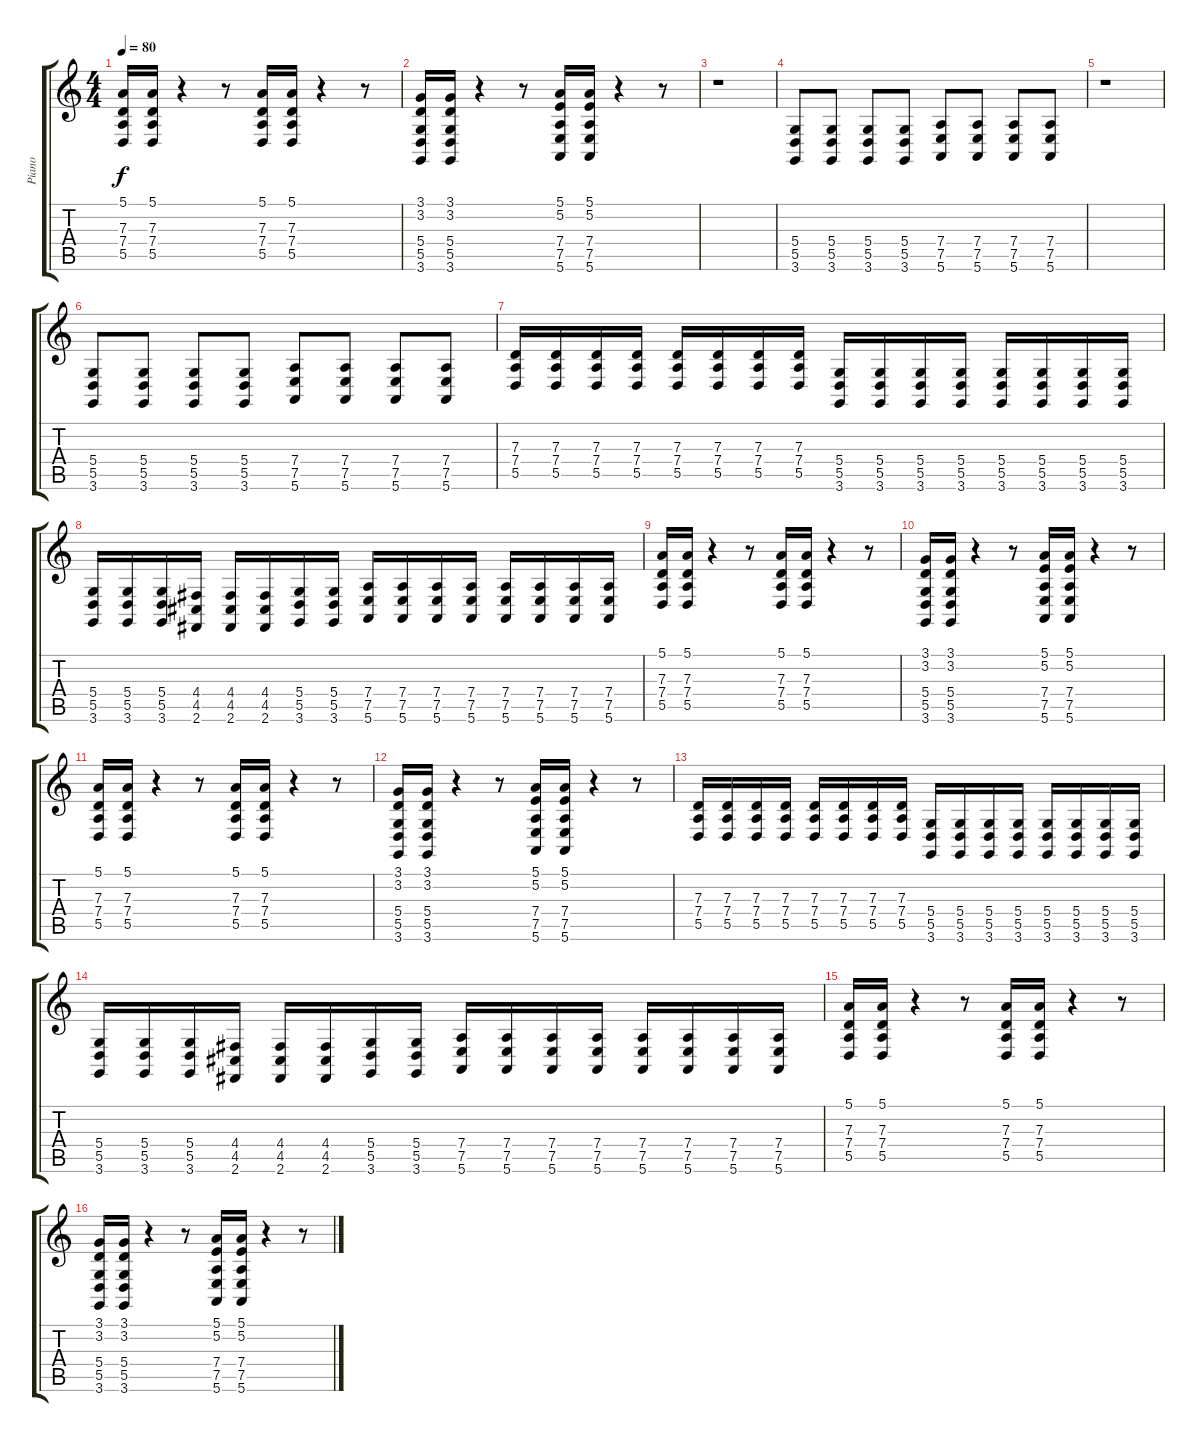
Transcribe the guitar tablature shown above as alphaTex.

\track ("Piano" "Piano") {instrument acousticgrandpiano}
\staff {score tabs}
\tuning (E4 B3 G3 D3 A2 E2) {hide}
\ts (4 4)
\tempo 80
\clef g2
\ks c
(5.1 7.3 7.4 5.5).16{dy f} (5.1 7.3 7.4 5.5).16 r.4 r.8 (5.1 7.3 7.4 5.5).16 (5.1 7.3 7.4 5.5).16 r.4 r.8 |
(3.1 3.2 5.4 5.5 3.6).16 (3.1 3.2 5.4 5.5 3.6).16 r.4 r.8 (5.1 5.2 7.4 7.5 5.6).16 (5.1 5.2 7.4 7.5 5.6).16 r.4 r.8 |
r.1 |
(5.4 5.5 3.6).8 (5.4 5.5 3.6).8 (5.4 5.5 3.6).8 (5.4 5.5 3.6).8 (7.4 7.5 5.6).8 (7.4 7.5 5.6).8 (7.4 7.5 5.6).8 (7.4 7.5 5.6).8 |
r.1 |
(5.4 5.5 3.6).8 (5.4 5.5 3.6).8 (5.4 5.5 3.6).8 (5.4 5.5 3.6).8 (7.4 7.5 5.6).8 (7.4 7.5 5.6).8 (7.4 7.5 5.6).8 (7.4 7.5 5.6).8 |
(7.3 7.4 5.5).16 (7.3 7.4 5.5).16 (7.3 7.4 5.5).16 (7.3 7.4 5.5).16 (7.3 7.4 5.5).16 (7.3 7.4 5.5).16 (7.3 7.4 5.5).16 (7.3 7.4 5.5).16 (5.4 5.5 3.6).16 (5.4 5.5 3.6).16 (5.4 5.5 3.6).16 (5.4 5.5 3.6).16 (5.4 5.5 3.6).16 (5.4 5.5 3.6).16 (5.4 5.5 3.6).16 (5.4 5.5 3.6).16 |
(5.4 5.5 3.6).16 (5.4 5.5 3.6).16 (5.4 5.5 3.6).16 (4.4 4.5 2.6).16 (4.4 4.5 2.6).16 (4.4 4.5 2.6).16 (5.4 5.5 3.6).16 (5.4 5.5 3.6).16 (7.4 7.5 5.6).16 (7.4 7.5 5.6).16 (7.4 7.5 5.6).16 (7.4 7.5 5.6).16 (7.4 7.5 5.6).16 (7.4 7.5 5.6).16 (7.4 7.5 5.6).16 (7.4 7.5 5.6).16 |
(5.1 7.3 7.4 5.5).16 (5.1 7.3 7.4 5.5).16 r.4 r.8 (5.1 7.3 7.4 5.5).16 (5.1 7.3 7.4 5.5).16 r.4 r.8 |
(3.1 3.2 5.4 5.5 3.6).16 (3.1 3.2 5.4 5.5 3.6).16 r.4 r.8 (5.1 5.2 7.4 7.5 5.6).16 (5.1 5.2 7.4 7.5 5.6).16 r.4 r.8 |
(5.1 7.3 7.4 5.5).16 (5.1 7.3 7.4 5.5).16 r.4 r.8 (5.1 7.3 7.4 5.5).16 (5.1 7.3 7.4 5.5).16 r.4 r.8 |
(3.1 3.2 5.4 5.5 3.6).16 (3.1 3.2 5.4 5.5 3.6).16 r.4 r.8 (5.1 5.2 7.4 7.5 5.6).16 (5.1 5.2 7.4 7.5 5.6).16 r.4 r.8 |
(7.3 7.4 5.5).16 (7.3 7.4 5.5).16 (7.3 7.4 5.5).16 (7.3 7.4 5.5).16 (7.3 7.4 5.5).16 (7.3 7.4 5.5).16 (7.3 7.4 5.5).16 (7.3 7.4 5.5).16 (5.4 5.5 3.6).16 (5.4 5.5 3.6).16 (5.4 5.5 3.6).16 (5.4 5.5 3.6).16 (5.4 5.5 3.6).16 (5.4 5.5 3.6).16 (5.4 5.5 3.6).16 (5.4 5.5 3.6).16 |
(5.4 5.5 3.6).16 (5.4 5.5 3.6).16 (5.4 5.5 3.6).16 (4.4 4.5 2.6).16 (4.4 4.5 2.6).16 (4.4 4.5 2.6).16 (5.4 5.5 3.6).16 (5.4 5.5 3.6).16 (7.4 7.5 5.6).16 (7.4 7.5 5.6).16 (7.4 7.5 5.6).16 (7.4 7.5 5.6).16 (7.4 7.5 5.6).16 (7.4 7.5 5.6).16 (7.4 7.5 5.6).16 (7.4 7.5 5.6).16 |
(5.1 7.3 7.4 5.5).16 (5.1 7.3 7.4 5.5).16 r.4 r.8 (5.1 7.3 7.4 5.5).16 (5.1 7.3 7.4 5.5).16 r.4 r.8 |
(3.1 3.2 5.4 5.5 3.6).16 (3.1 3.2 5.4 5.5 3.6).16 r.4 r.8 (5.1 5.2 7.4 7.5 5.6).16 (5.1 5.2 7.4 7.5 5.6).16 r.4 r.8
